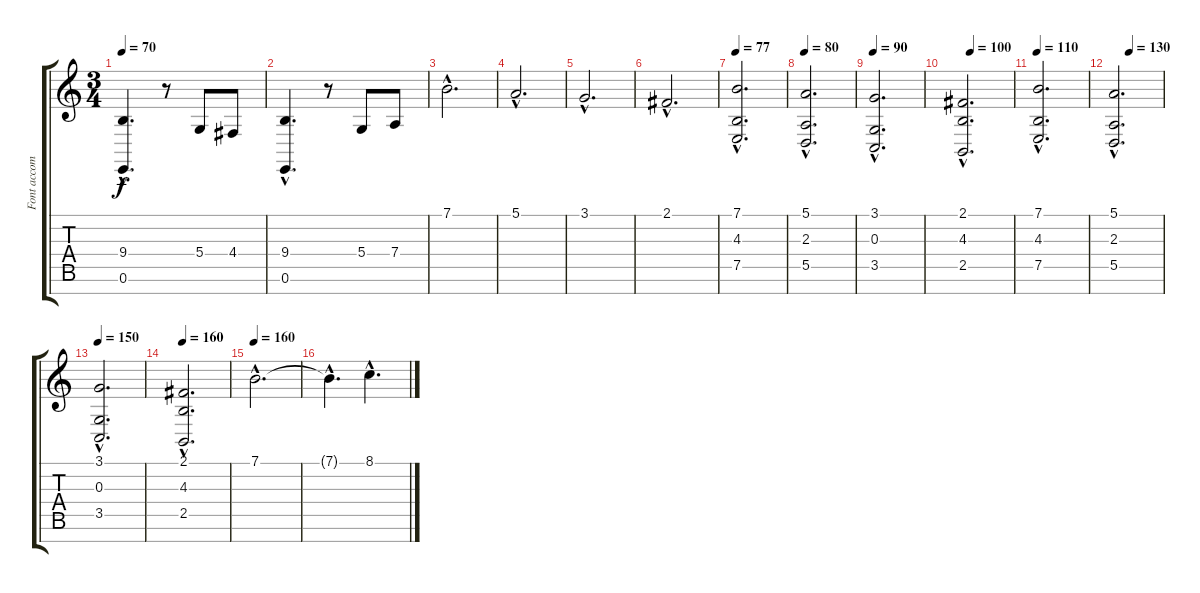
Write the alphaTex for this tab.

\track ("Font accom " "Font accom") {instrument synthstrings2}
\staff {score tabs}
\tuning (E4 B3 G3 D3 A2 E2 B1) {hide}
\ts (3 4)
\tempo 70
\clef g2
\ks c
(9.4{hac} 0.6{hac}).4{d dy f} r.8 5.4.8 4.4.8 |
(9.4{hac} 0.6{hac}).4{d} r.8 5.4.8 7.4.8 |
7.1{hac}.2{d} |
5.1{hac}.2{d} |
3.1{hac}.2{d} |
2.1{hac}.2{d} |
\tempo 77
(7.1{hac} 4.3{hac} 7.5{hac}).2{d} |
\tempo 80
(5.1{hac} 2.3{hac} 5.5{hac}).2{d} |
\tempo 90
(3.1{hac} 0.3{hac} 3.5{hac}).2{d} |
\tempo (100 0.16666666666666666)
(2.1{hac} 4.3{hac} 2.5{hac}).2{d} |
\tempo 110
(7.1{hac} 4.3{hac} 7.5{hac}).2{d} |
\tempo (130 0.3333333333333333)
(5.1{hac} 2.3{hac} 5.5{hac}).2{d} |
\tempo 150
(3.1{hac} 0.3{hac} 3.5{hac}).2{d} |
\tempo 160
(2.1{hac} 4.3{hac} 2.5{hac}).2{d} |
\tempo 160
7.1{hac}.2{d} |
7.1{hac t}.4{d} 8.1{hac}.4{d}
